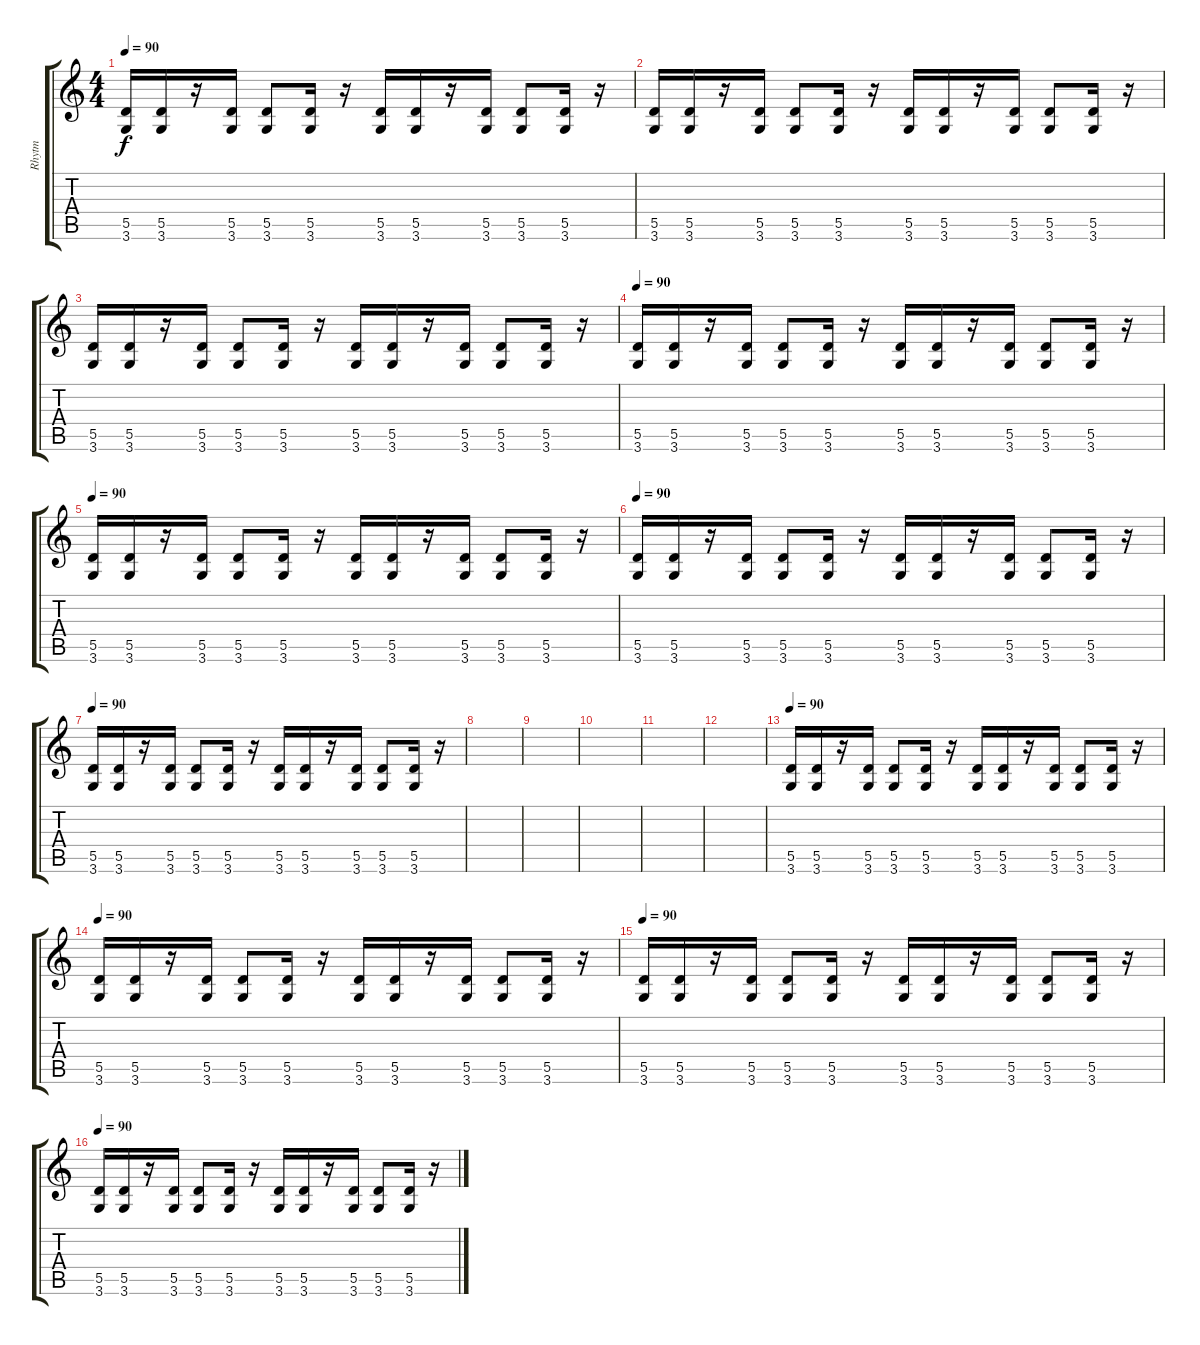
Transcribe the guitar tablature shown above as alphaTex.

\track ("Rhytm" "Rhytm") {instrument overdrivenguitar}
\staff {score tabs}
\tuning (E4 B3 G3 D3 A2 E2) {hide}
\ts (4 4)
\tempo 90
\clef g2
\ks c
(5.5 3.6).16{dy f} (5.5 3.6).16 r.16 (5.5 3.6).16 (5.5 3.6).8 (5.5 3.6).16 r.16 (5.5 3.6).16 (5.5 3.6).16 r.16 (5.5 3.6).16 (5.5 3.6).8 (5.5 3.6).16 r.16 |
(5.5 3.6).16 (5.5 3.6).16 r.16 (5.5 3.6).16 (5.5 3.6).8 (5.5 3.6).16 r.16 (5.5 3.6).16 (5.5 3.6).16 r.16 (5.5 3.6).16 (5.5 3.6).8 (5.5 3.6).16 r.16 |
(5.5 3.6).16 (5.5 3.6).16 r.16 (5.5 3.6).16 (5.5 3.6).8 (5.5 3.6).16 r.16 (5.5 3.6).16 (5.5 3.6).16 r.16 (5.5 3.6).16 (5.5 3.6).8 (5.5 3.6).16 r.16 |
\tempo 90
(5.5 3.6).16{volume 6 instrument overdrivenguitar} (5.5 3.6).16 r.16 (5.5 3.6).16 (5.5 3.6).8 (5.5 3.6).16 r.16 (5.5 3.6).16 (5.5 3.6).16 r.16 (5.5 3.6).16 (5.5 3.6).8 (5.5 3.6).16 r.16 |
\tempo 90
(5.5 3.6).16{volume 6 instrument overdrivenguitar} (5.5 3.6).16 r.16 (5.5 3.6).16 (5.5 3.6).8 (5.5 3.6).16 r.16 (5.5 3.6).16 (5.5 3.6).16 r.16 (5.5 3.6).16 (5.5 3.6).8 (5.5 3.6).16 r.16 |
\tempo 90
(5.5 3.6).16{volume 6 instrument overdrivenguitar} (5.5 3.6).16 r.16 (5.5 3.6).16 (5.5 3.6).8 (5.5 3.6).16 r.16 (5.5 3.6).16 (5.5 3.6).16 r.16 (5.5 3.6).16 (5.5 3.6).8 (5.5 3.6).16 r.16 |
\tempo 90
(5.5 3.6).16{volume 6 instrument overdrivenguitar} (5.5 3.6).16 r.16 (5.5 3.6).16 (5.5 3.6).8 (5.5 3.6).16 r.16 (5.5 3.6).16 (5.5 3.6).16 r.16 (5.5 3.6).16 (5.5 3.6).8 (5.5 3.6).16 r.16 |
|
|
|
|
|
\tempo 90
(5.5 3.6).16{volume 6 instrument overdrivenguitar} (5.5 3.6).16 r.16 (5.5 3.6).16 (5.5 3.6).8 (5.5 3.6).16 r.16 (5.5 3.6).16 (5.5 3.6).16 r.16 (5.5 3.6).16 (5.5 3.6).8 (5.5 3.6).16 r.16 |
\tempo 90
(5.5 3.6).16{volume 6 instrument overdrivenguitar} (5.5 3.6).16 r.16 (5.5 3.6).16 (5.5 3.6).8 (5.5 3.6).16 r.16 (5.5 3.6).16 (5.5 3.6).16 r.16 (5.5 3.6).16 (5.5 3.6).8 (5.5 3.6).16 r.16 |
\tempo 90
(5.5 3.6).16{volume 6 instrument overdrivenguitar} (5.5 3.6).16 r.16 (5.5 3.6).16 (5.5 3.6).8 (5.5 3.6).16 r.16 (5.5 3.6).16 (5.5 3.6).16 r.16 (5.5 3.6).16 (5.5 3.6).8 (5.5 3.6).16 r.16 |
\tempo 90
(5.5 3.6).16{volume 6 instrument overdrivenguitar} (5.5 3.6).16 r.16 (5.5 3.6).16 (5.5 3.6).8 (5.5 3.6).16 r.16 (5.5 3.6).16 (5.5 3.6).16 r.16 (5.5 3.6).16 (5.5 3.6).8 (5.5 3.6).16 r.16
